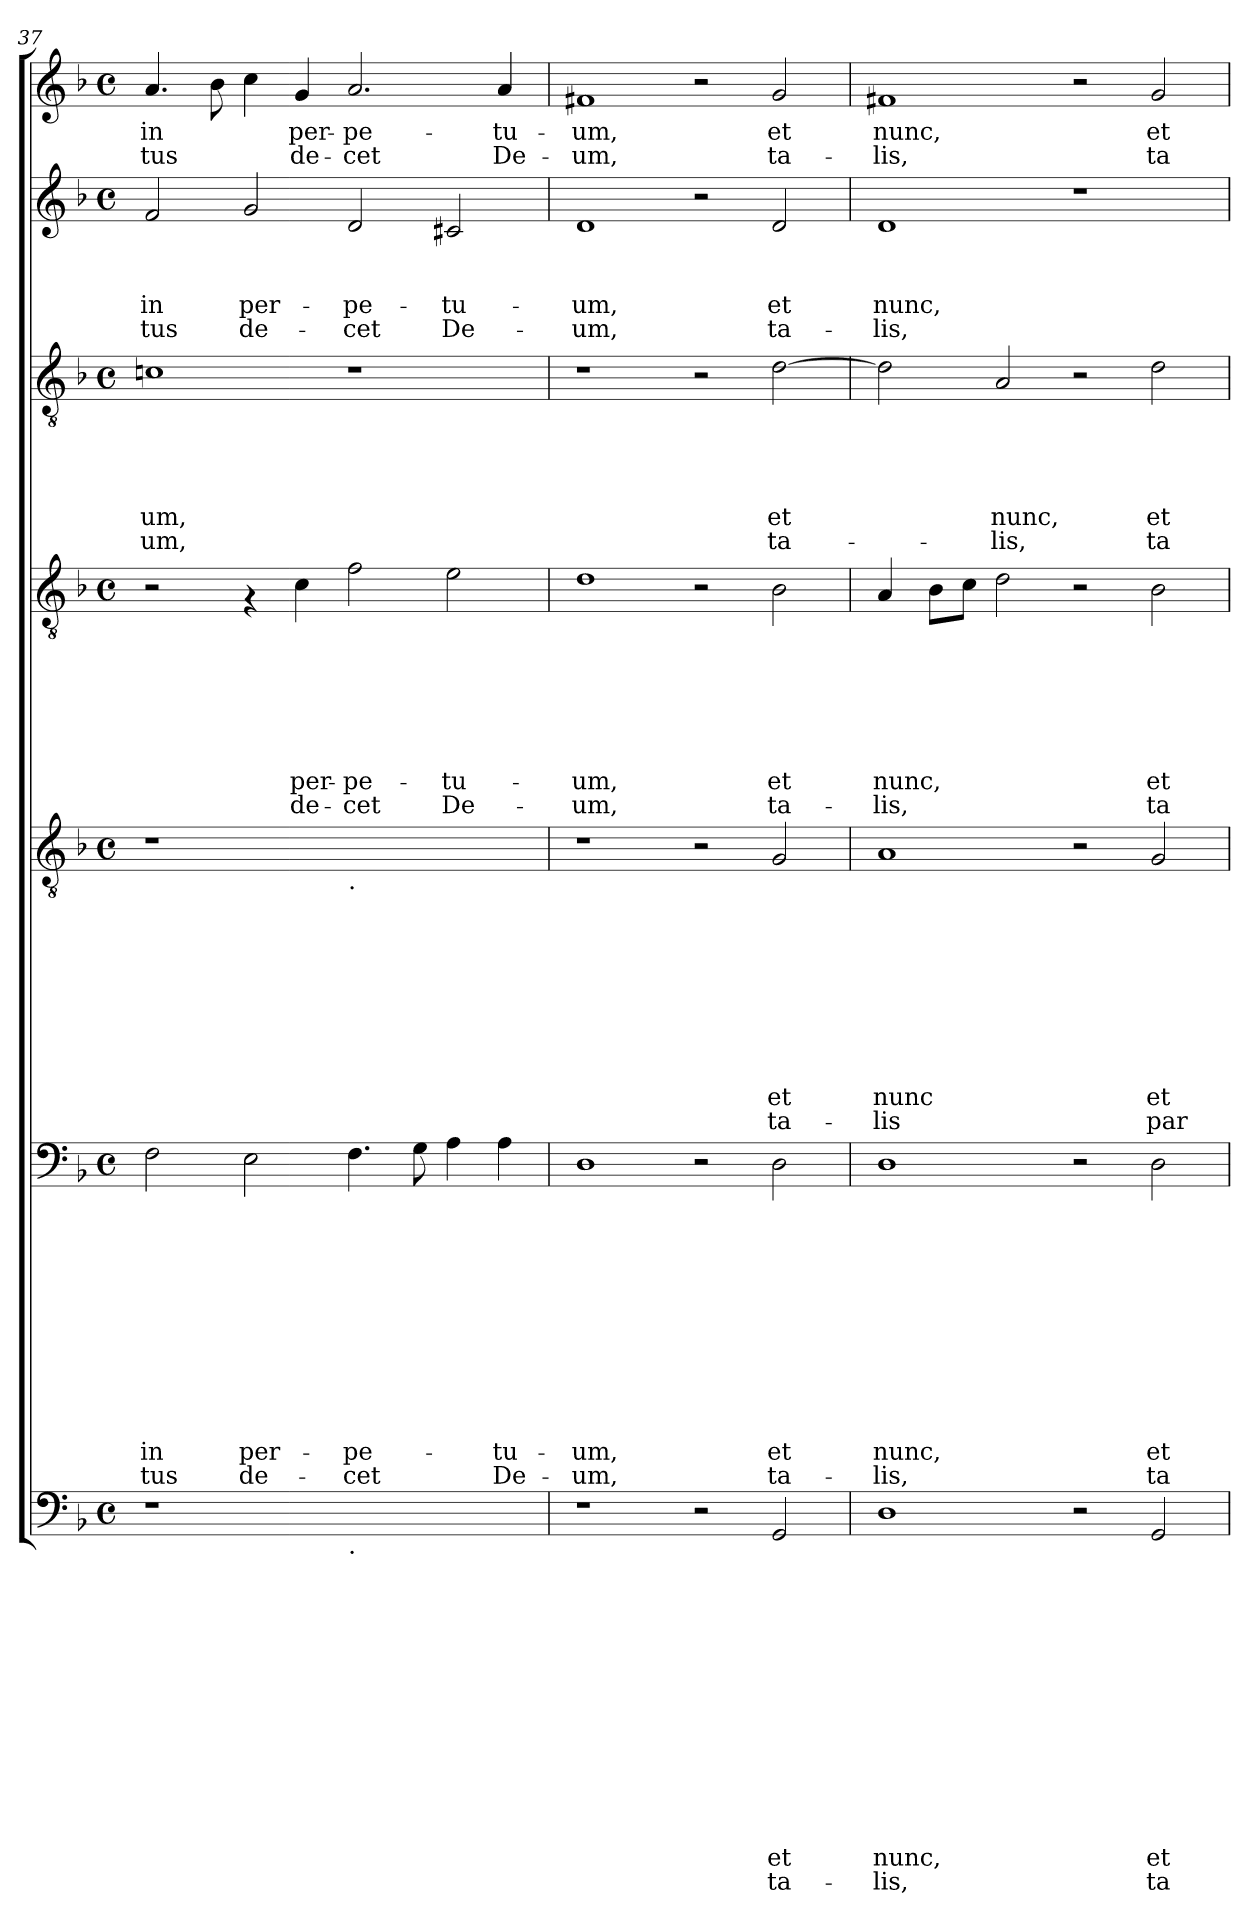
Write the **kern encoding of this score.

**kern	**text	**text	**text	**text	**text	**text	**text	**text	**text	**text	**text	**text	**text	**text	**kern	**text	**text	**text	**text	**text	**text	**text	**text	**text	**text	**text	**text	**kern	**text	**text	**text	**text	**text	**text	**text	**text	**text	**text	**kern	**text	**text	**text	**text	**text	**text	**text	**text	**kern	**text	**text	**text	**text	**text	**text	**kern	**text	**text	**text	**text	**kern	**text	**text
*part7	*part7	*part7	*part7	*part7	*part7	*part7	*part7	*part7	*part7	*part7	*part7	*part7	*part7	*part7	*part6	*part6	*part6	*part6	*part6	*part6	*part6	*part6	*part6	*part6	*part6	*part6	*part6	*part5	*part5	*part5	*part5	*part5	*part5	*part5	*part5	*part5	*part5	*part5	*part4	*part4	*part4	*part4	*part4	*part4	*part4	*part4	*part4	*part3	*part3	*part3	*part3	*part3	*part3	*part3	*part2	*part2	*part2	*part2	*part2	*part1	*part1	*part1
*staff7	*staff7	*staff7	*staff7	*staff7	*staff7	*staff7	*staff7	*staff7	*staff7	*staff7	*staff7	*staff7	*staff7	*staff7	*staff6	*staff6	*staff6	*staff6	*staff6	*staff6	*staff6	*staff6	*staff6	*staff6	*staff6	*staff6	*staff6	*staff5	*staff5	*staff5	*staff5	*staff5	*staff5	*staff5	*staff5	*staff5	*staff5	*staff5	*staff4	*staff4	*staff4	*staff4	*staff4	*staff4	*staff4	*staff4	*staff4	*staff3	*staff3	*staff3	*staff3	*staff3	*staff3	*staff3	*staff2	*staff2	*staff2	*staff2	*staff2	*staff1	*staff1	*staff1
!!LO:PB:g=z
*clefF4	*	*	*	*	*	*	*	*	*	*	*	*	*	*	*clefF4	*	*	*	*	*	*	*	*	*	*	*	*	*clefGv2	*	*	*	*	*	*	*	*	*	*	*clefGv2	*	*	*	*	*	*	*	*	*clefGv2	*	*	*	*	*	*	*clefG2	*	*	*	*	*clefG2	*	*
*k[b-]	*	*	*	*	*	*	*	*	*	*	*	*	*	*	*k[b-]	*	*	*	*	*	*	*	*	*	*	*	*	*k[b-]	*	*	*	*	*	*	*	*	*	*	*k[b-]	*	*	*	*	*	*	*	*	*k[b-]	*	*	*	*	*	*	*k[b-]	*	*	*	*	*k[b-]	*	*
*F:	*	*	*	*	*	*	*	*	*	*	*	*	*	*	*F:	*	*	*	*	*	*	*	*	*	*	*	*	*F:	*	*	*	*	*	*	*	*	*	*	*F:	*	*	*	*	*	*	*	*	*F:	*	*	*	*	*	*	*F:	*	*	*	*	*F:	*	*
*M4/4	*	*	*	*	*	*	*	*	*	*	*	*	*	*	*M4/4	*	*	*	*	*	*	*	*	*	*	*	*	*M4/4	*	*	*	*	*	*	*	*	*	*	*M4/4	*	*	*	*	*	*	*	*	*M4/4	*	*	*	*	*	*	*M4/4	*	*	*	*	*M4/4	*	*
*met(c)	*	*	*	*	*	*	*	*	*	*	*	*	*	*	*met(c)	*	*	*	*	*	*	*	*	*	*	*	*	*met(c)	*	*	*	*	*	*	*	*	*	*	*met(c)	*	*	*	*	*	*	*	*	*met(c)	*	*	*	*	*	*	*met(c)	*	*	*	*	*met(c)	*	*
=37	=37	=37	=37	=37	=37	=37	=37	=37	=37	=37	=37	=37	=37	=37	=37	=37	=37	=37	=37	=37	=37	=37	=37	=37	=37	=37	=37	=37	=37	=37	=37	=37	=37	=37	=37	=37	=37	=37	=37	=37	=37	=37	=37	=37	=37	=37	=37	=37	=37	=37	=37	=37	=37	=37	=37	=37	=37	=37	=37	=37	=37	=37
!	!	!	!	!	!	!	!	!	!	!	!	!	!	!	!	!	!	!	!	!	!	!	!	!	!	!LO:LY:b	!LO:LY:b	!	!	!	!	!	!	!	!	!	!	!	!	!	!	!	!	!	!	!	!	!	!	!	!	!	!LO:LY:b	!LO:LY:b	!	!	!	!LO:LY:b	!LO:LY:b	!	!LO:LY:b	!LO:LY:b
1r	.	.	.	.	.	.	.	.	.	.	.	.	.	.	2F\	.	.	.	.	.	.	.	.	.	.	in	-tus	1r	.	.	.	.	.	.	.	.	.	.	2r	.	.	.	.	.	.	.	.	1cni	.	.	.	.	-um,	-um,	2f/	.	.	in	-tus	4.a/	in	-tus
.	.	.	.	.	.	.	.	.	.	.	.	.	.	.	.	.	.	.	.	.	.	.	.	.	.	.	.	.	.	.	.	.	.	.	.	.	.	.	.	.	.	.	.	.	.	.	.	.	.	.	.	.	.	.	.	.	.	.	.	8b-\	.	.
!	!	!	!	!	!	!	!	!	!	!	!	!	!	!	!	!	!	!	!	!	!	!	!	!	!	!LO:LY:b	!LO:LY:b	!	!	!	!	!	!	!	!	!	!	!	!	!	!	!	!	!	!	!	!	!	!	!	!	!	!	!	!	!	!	!LO:LY:b	!LO:LY:b	!	!	!
.	.	.	.	.	.	.	.	.	.	.	.	.	.	.	2E\	.	.	.	.	.	.	.	.	.	.	per-	de-	.	.	.	.	.	.	.	.	.	.	.	4rF	.	.	.	.	.	.	.	.	.	.	.	.	.	.	.	2g/	.	.	per-	de-	4cc\	.	.
!	!	!	!	!	!	!	!	!	!	!	!	!	!	!	!	!	!	!	!	!	!	!	!	!	!	!	!	!	!	!	!	!	!	!	!	!	!	!	!	!	!	!	!	!	!	!LO:LY:b	!LO:LY:b	!	!	!	!	!	!	!	!	!	!	!	!	!	!LO:LY:b	!LO:LY:b
.	.	.	.	.	.	.	.	.	.	.	.	.	.	.	.	.	.	.	.	.	.	.	.	.	.	.	.	.	.	.	.	.	.	.	.	.	.	.	4c\	.	.	.	.	.	.	per-	de-	.	.	.	.	.	.	.	.	.	.	.	.	4g/	per-	de-
!	!	!	!	!	!	!	!	!	!	!	!	!	!	!	!	!	!	!	!	!	!	!	!	!	!	!	!	!LO:TX:b:t=.	!	!	!	!	!	!	!	!	!	!	!	!	!	!	!	!	!	!	!	!	!	!	!	!	!	!	!	!	!	!	!	!	!	!
!LO:TX:b:t=.	!	!	!	!	!	!	!	!	!	!	!	!	!	!	!	!	!	!	!	!	!	!	!	!	!	!	!	!	!	!	!	!	!	!	!	!	!	!	!	!	!	!	!	!	!	!	!	!	!	!	!	!	!	!	!	!	!	!	!	!	!	!
!	!	!	!	!	!	!	!	!	!	!	!	!	!	!	!	!	!	!	!	!	!	!	!	!	!	!LO:LY:b	!LO:LY:b	!	!	!	!	!	!	!	!	!	!	!	!	!	!	!	!	!	!	!LO:LY:b	!LO:LY:b	!	!	!	!	!	!	!	!	!	!	!LO:LY:b	!LO:LY:b	!	!LO:LY:b	!LO:LY:b
1ryy	.	.	.	.	.	.	.	.	.	.	.	.	.	.	4.F\	.	.	.	.	.	.	.	.	.	.	-pe-	-cet	1ryy	.	.	.	.	.	.	.	.	.	.	2f\	.	.	.	.	.	.	-pe-	-cet	1r	.	.	.	.	.	.	2d/	.	.	-pe-	-cet	2.a/	-pe-	-cet
.	.	.	.	.	.	.	.	.	.	.	.	.	.	.	8G\	.	.	.	.	.	.	.	.	.	.	.	.	.	.	.	.	.	.	.	.	.	.	.	.	.	.	.	.	.	.	.	.	.	.	.	.	.	.	.	.	.	.	.	.	.	.	.
!	!	!	!	!	!	!	!	!	!	!	!	!	!	!	!	!	!	!	!	!	!	!	!	!	!	!	!	!	!	!	!	!	!	!	!	!	!	!	!	!	!	!	!	!	!	!LO:LY:b	!LO:LY:b	!	!	!	!	!	!	!	!	!	!	!LO:LY:b	!LO:LY:b	!	!	!
.	.	.	.	.	.	.	.	.	.	.	.	.	.	.	4A\	.	.	.	.	.	.	.	.	.	.	.	.	.	.	.	.	.	.	.	.	.	.	.	2e\	.	.	.	.	.	.	-tu-	De-	.	.	.	.	.	.	.	2c#X/	.	.	-tu-	De-	.	.	.
!	!	!	!	!	!	!	!	!	!	!	!	!	!	!	!	!	!	!	!	!	!	!	!	!	!	!LO:LY:b	!LO:LY:b	!	!	!	!	!	!	!	!	!	!	!	!	!	!	!	!	!	!	!	!	!	!	!	!	!	!	!	!	!	!	!	!	!	!LO:LY:b	!LO:LY:b
.	.	.	.	.	.	.	.	.	.	.	.	.	.	.	4A\	.	.	.	.	.	.	.	.	.	.	-tu-	De-	.	.	.	.	.	.	.	.	.	.	.	.	.	.	.	.	.	.	.	.	.	.	.	.	.	.	.	.	.	.	.	.	4a/	-tu-	De-
=38	=38	=38	=38	=38	=38	=38	=38	=38	=38	=38	=38	=38	=38	=38	=38	=38	=38	=38	=38	=38	=38	=38	=38	=38	=38	=38	=38	=38	=38	=38	=38	=38	=38	=38	=38	=38	=38	=38	=38	=38	=38	=38	=38	=38	=38	=38	=38	=38	=38	=38	=38	=38	=38	=38	=38	=38	=38	=38	=38	=38	=38	=38
!	!	!	!	!	!	!	!	!	!	!	!	!	!	!	!	!	!	!	!	!	!	!	!	!	!	!LO:LY:b	!LO:LY:b	!	!	!	!	!	!	!	!	!	!	!	!	!	!	!	!	!	!	!LO:LY:b	!LO:LY:b	!	!	!	!	!	!	!	!	!	!	!LO:LY:b	!LO:LY:b	!	!LO:LY:b	!LO:LY:b
1r	.	.	.	.	.	.	.	.	.	.	.	.	.	.	1D	.	.	.	.	.	.	.	.	.	.	-um,	-um,	1r	.	.	.	.	.	.	.	.	.	.	1d	.	.	.	.	.	.	-um,	-um,	1r	.	.	.	.	.	.	1d	.	.	-um,	-um,	1f#X	-um,	-um,
2r	.	.	.	.	.	.	.	.	.	.	.	.	.	.	2r	.	.	.	.	.	.	.	.	.	.	.	.	2r	.	.	.	.	.	.	.	.	.	.	2r	.	.	.	.	.	.	.	.	2r	.	.	.	.	.	.	2r	.	.	.	.	2r	.	.
!	!	!	!	!	!	!	!	!	!	!	!	!	!LO:LY:b	!LO:LY:b	!	!	!	!	!	!	!	!	!	!	!	!LO:LY:b	!LO:LY:b	!	!	!	!	!	!	!	!	!	!LO:LY:b	!LO:LY:b	!	!	!	!	!	!	!	!LO:LY:b	!LO:LY:b	!	!	!	!	!	!LO:LY:b	!LO:LY:b	!	!	!	!LO:LY:b	!LO:LY:b	!	!LO:LY:b	!LO:LY:b
2GG/	.	.	.	.	.	.	.	.	.	.	.	.	et	ta-	2D\	.	.	.	.	.	.	.	.	.	.	et	ta-	2G/	.	.	.	.	.	.	.	.	et	ta-	2B-\	.	.	.	.	.	.	et	ta-	[>2d\	.	.	.	.	et	ta-	2d/	.	.	et	ta-	2g/	et	ta-
=39	=39	=39	=39	=39	=39	=39	=39	=39	=39	=39	=39	=39	=39	=39	=39	=39	=39	=39	=39	=39	=39	=39	=39	=39	=39	=39	=39	=39	=39	=39	=39	=39	=39	=39	=39	=39	=39	=39	=39	=39	=39	=39	=39	=39	=39	=39	=39	=39	=39	=39	=39	=39	=39	=39	=39	=39	=39	=39	=39	=39	=39	=39
!	!	!	!	!	!	!	!	!	!	!	!	!	!LO:LY:b	!LO:LY:b	!	!	!	!	!	!	!	!	!	!	!	!LO:LY:b	!LO:LY:b	!	!	!	!	!	!	!	!	!	!LO:LY:b	!LO:LY:b	!	!	!	!	!	!	!	!LO:LY:b	!LO:LY:b	!	!	!	!	!	!	!	!	!	!	!LO:LY:b	!LO:LY:b	!	!LO:LY:b	!LO:LY:b
1D	.	.	.	.	.	.	.	.	.	.	.	.	nunc,	-lis,	1D	.	.	.	.	.	.	.	.	.	.	nunc,	-lis,	1A	.	.	.	.	.	.	.	.	nunc	-lis	4A/	.	.	.	.	.	.	nunc,	-lis,	2d\]	.	.	.	.	.	.	1d	.	.	nunc,	-lis,	1f#X	nunc,	-lis,
.	.	.	.	.	.	.	.	.	.	.	.	.	.	.	.	.	.	.	.	.	.	.	.	.	.	.	.	.	.	.	.	.	.	.	.	.	.	.	8B-\L	.	.	.	.	.	.	.	.	.	.	.	.	.	.	.	.	.	.	.	.	.	.	.
.	.	.	.	.	.	.	.	.	.	.	.	.	.	.	.	.	.	.	.	.	.	.	.	.	.	.	.	.	.	.	.	.	.	.	.	.	.	.	8c\J	.	.	.	.	.	.	.	.	.	.	.	.	.	.	.	.	.	.	.	.	.	.	.
!	!	!	!	!	!	!	!	!	!	!	!	!	!	!	!	!	!	!	!	!	!	!	!	!	!	!	!	!	!	!	!	!	!	!	!	!	!	!	!	!	!	!	!	!	!	!	!	!	!	!	!	!	!LO:LY:b	!LO:LY:b	!	!	!	!	!	!	!	!
.	.	.	.	.	.	.	.	.	.	.	.	.	.	.	.	.	.	.	.	.	.	.	.	.	.	.	.	.	.	.	.	.	.	.	.	.	.	.	2d\	.	.	.	.	.	.	.	.	2A/	.	.	.	.	nunc,	-lis,	.	.	.	.	.	.	.	.
2r	.	.	.	.	.	.	.	.	.	.	.	.	.	.	2r	.	.	.	.	.	.	.	.	.	.	.	.	2r	.	.	.	.	.	.	.	.	.	.	2r	.	.	.	.	.	.	.	.	2r	.	.	.	.	.	.	1r	.	.	.	.	2r	.	.
!	!	!	!	!	!	!	!	!	!	!	!	!	!LO:LY:b	!LO:LY:b	!	!	!	!	!	!	!	!	!	!	!	!LO:LY:b	!LO:LY:b	!	!	!	!	!	!	!	!	!	!LO:LY:b	!LO:LY:b	!	!	!	!	!	!	!	!LO:LY:b	!LO:LY:b	!	!	!	!	!	!LO:LY:b	!LO:LY:b	!	!	!	!	!	!	!LO:LY:b	!LO:LY:b
2GG/	.	.	.	.	.	.	.	.	.	.	.	.	et	ta-	2D\	.	.	.	.	.	.	.	.	.	.	et	ta-	2G/	.	.	.	.	.	.	.	.	et	par-	2B-\	.	.	.	.	.	.	et	ta-	2d\	.	.	.	.	et	ta-	.	.	.	.	.	2g/	et	ta-
=	=	=	=	=	=	=	=	=	=	=	=	=	=	=	=	=	=	=	=	=	=	=	=	=	=	=	=	=	=	=	=	=	=	=	=	=	=	=	=	=	=	=	=	=	=	=	=	=	=	=	=	=	=	=	=	=	=	=	=	=	=	=
*-	*-	*-	*-	*-	*-	*-	*-	*-	*-	*-	*-	*-	*-	*-	*-	*-	*-	*-	*-	*-	*-	*-	*-	*-	*-	*-	*-	*-	*-	*-	*-	*-	*-	*-	*-	*-	*-	*-	*-	*-	*-	*-	*-	*-	*-	*-	*-	*-	*-	*-	*-	*-	*-	*-	*-	*-	*-	*-	*-	*-	*-	*-
